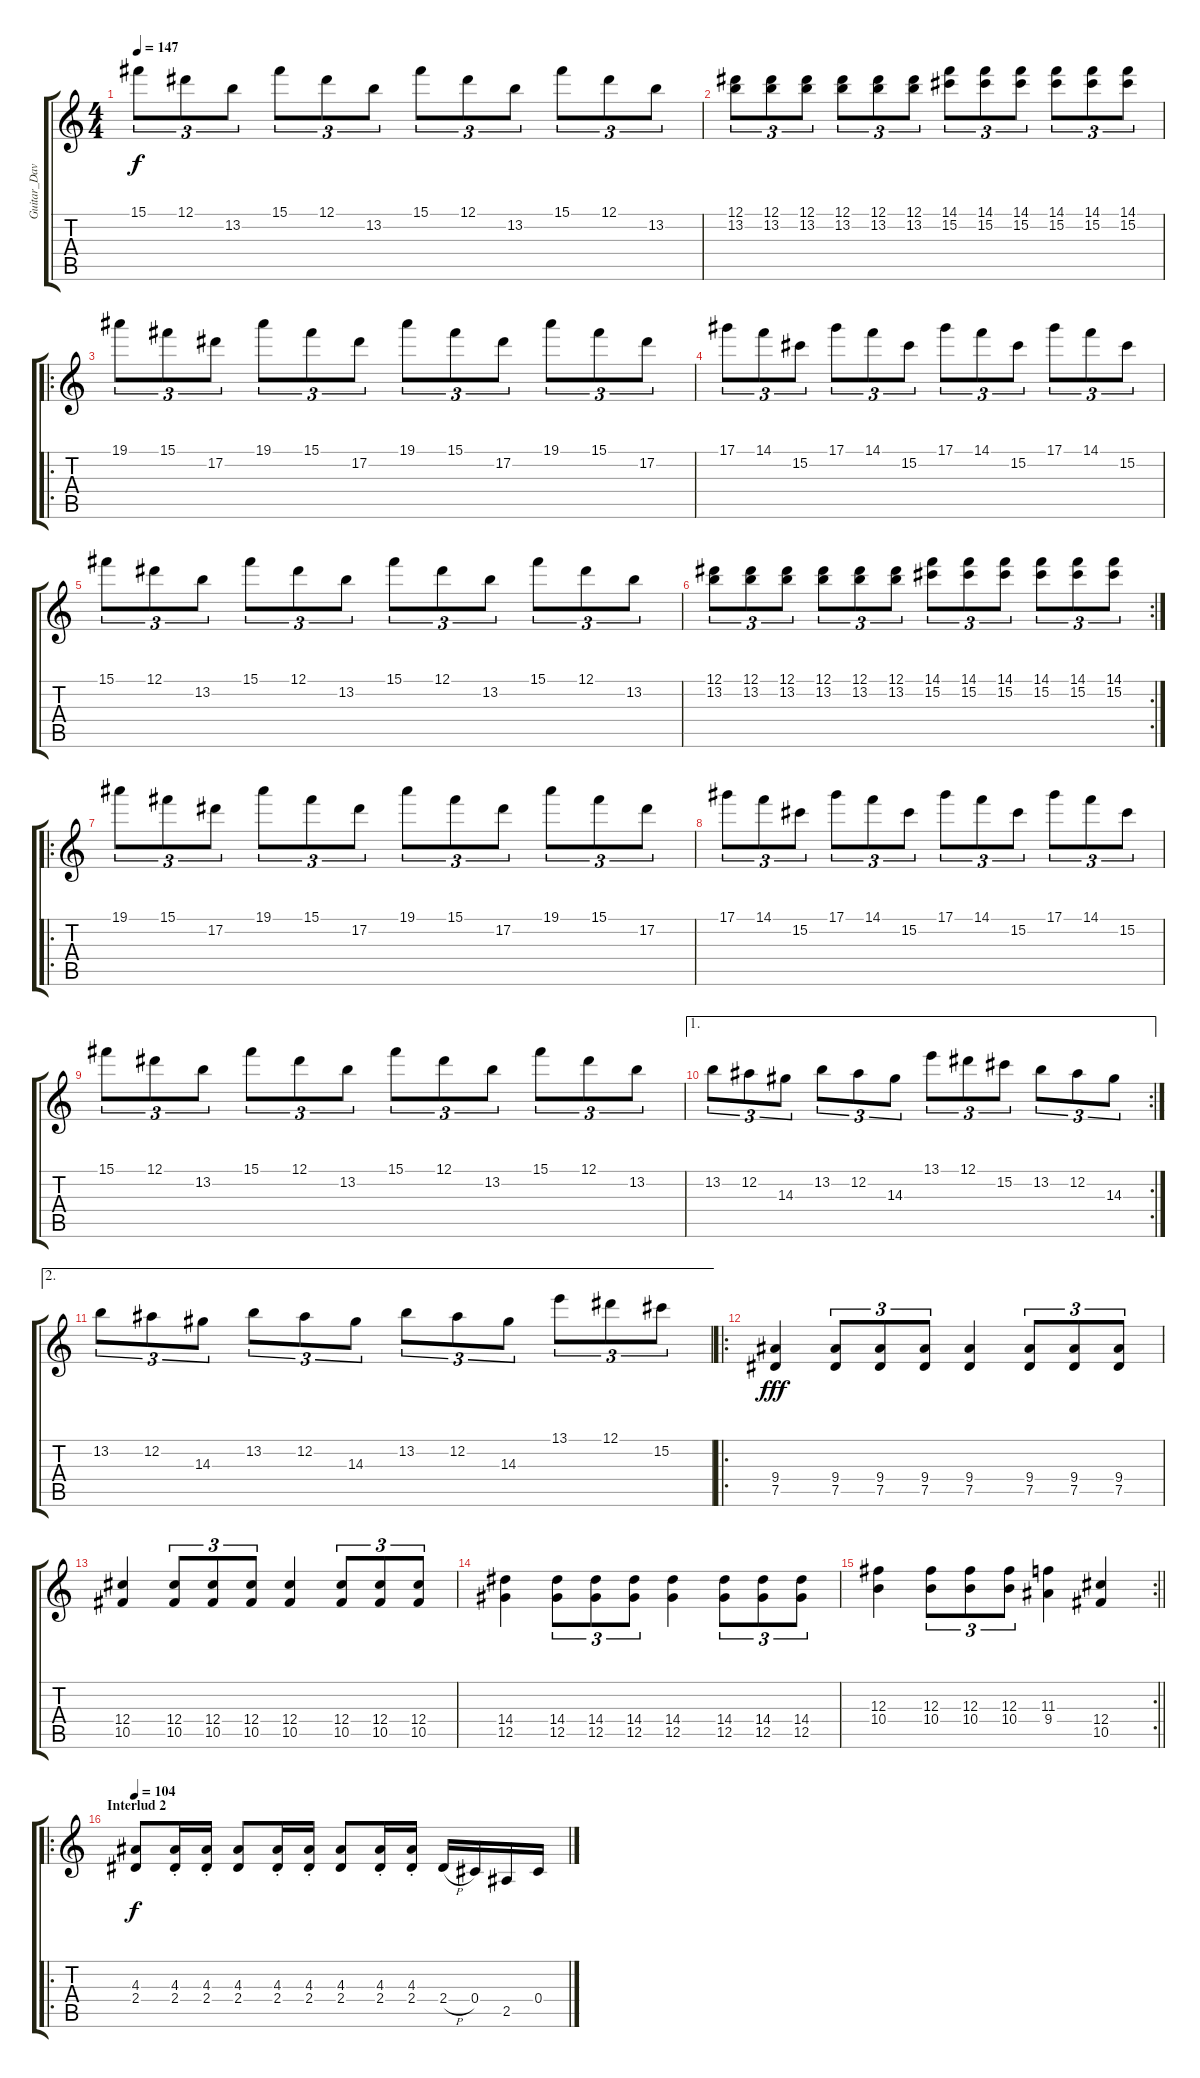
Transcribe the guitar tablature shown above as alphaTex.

\track ("Guitar_DaveMurray" "Guitar_Dav") {instrument distortionguitar}
\staff {score tabs}
\tuning (Eb4 Bb3 Gb3 Db3 Ab2 Eb2) {hide}
\ts (4 4)
\tempo 147
\clef g2
\ks c
15.1.8{tu (3 2) lyrics (0 "") lyrics (1 "") lyrics (2 "") lyrics (3 "") lyrics (4 "") dy f} 12.1.8{tu (3 2) lyrics (0 "") lyrics (1 "") lyrics (2 "") lyrics (3 "") lyrics (4 "")} 13.2.8{tu (3 2) lyrics (0 "") lyrics (1 "") lyrics (2 "") lyrics (3 "") lyrics (4 "")} 15.1.8{tu (3 2) lyrics (0 "") lyrics (1 "") lyrics (2 "") lyrics (3 "") lyrics (4 "")} 12.1.8{tu (3 2) lyrics (0 "") lyrics (1 "") lyrics (2 "") lyrics (3 "") lyrics (4 "")} 13.2.8{tu (3 2) lyrics (0 "") lyrics (1 "") lyrics (2 "") lyrics (3 "") lyrics (4 "")} 15.1.8{tu (3 2) lyrics (0 "") lyrics (1 "") lyrics (2 "") lyrics (3 "") lyrics (4 "")} 12.1.8{tu (3 2) lyrics (0 "") lyrics (1 "") lyrics (2 "") lyrics (3 "") lyrics (4 "")} 13.2.8{tu (3 2) lyrics (0 "") lyrics (1 "") lyrics (2 "") lyrics (3 "") lyrics (4 "")} 15.1.8{tu (3 2) lyrics (0 "") lyrics (1 "") lyrics (2 "") lyrics (3 "") lyrics (4 "")} 12.1.8{tu (3 2) lyrics (0 "") lyrics (1 "") lyrics (2 "") lyrics (3 "") lyrics (4 "")} 13.2.8{tu (3 2) lyrics (0 "") lyrics (1 "") lyrics (2 "") lyrics (3 "") lyrics (4 "")} |
(12.1 13.2).8{tu (3 2) lyrics (0 "") lyrics (1 "") lyrics (2 "") lyrics (3 "") lyrics (4 "")} (12.1 13.2).8{tu (3 2) lyrics (0 "") lyrics (1 "") lyrics (2 "") lyrics (3 "") lyrics (4 "")} (12.1 13.2).8{tu (3 2) lyrics (0 "") lyrics (1 "") lyrics (2 "") lyrics (3 "") lyrics (4 "")} (12.1 13.2).8{tu (3 2) lyrics (0 "") lyrics (1 "") lyrics (2 "") lyrics (3 "") lyrics (4 "")} (12.1 13.2).8{tu (3 2) lyrics (0 "") lyrics (1 "") lyrics (2 "") lyrics (3 "") lyrics (4 "")} (12.1 13.2).8{tu (3 2) lyrics (0 "") lyrics (1 "") lyrics (2 "") lyrics (3 "") lyrics (4 "")} (14.1 15.2).8{tu (3 2) lyrics (0 "") lyrics (1 "") lyrics (2 "") lyrics (3 "") lyrics (4 "")} (14.1 15.2).8{tu (3 2) lyrics (0 "") lyrics (1 "") lyrics (2 "") lyrics (3 "") lyrics (4 "")} (14.1 15.2).8{tu (3 2) lyrics (0 "") lyrics (1 "") lyrics (2 "") lyrics (3 "") lyrics (4 "")} (14.1 15.2).8{tu (3 2) lyrics (0 "") lyrics (1 "") lyrics (2 "") lyrics (3 "") lyrics (4 "")} (14.1 15.2).8{tu (3 2) lyrics (0 "") lyrics (1 "") lyrics (2 "") lyrics (3 "") lyrics (4 "")} (14.1 15.2).8{tu (3 2) lyrics (0 "") lyrics (1 "") lyrics (2 "") lyrics (3 "") lyrics (4 "")} |
\ro
19.1.8{tu (3 2) lyrics (0 "") lyrics (1 "") lyrics (2 "") lyrics (3 "") lyrics (4 "")} 15.1.8{tu (3 2) lyrics (0 "") lyrics (1 "") lyrics (2 "") lyrics (3 "") lyrics (4 "")} 17.2.8{tu (3 2) lyrics (0 "") lyrics (1 "") lyrics (2 "") lyrics (3 "") lyrics (4 "")} 19.1.8{tu (3 2) lyrics (0 "") lyrics (1 "") lyrics (2 "") lyrics (3 "") lyrics (4 "")} 15.1.8{tu (3 2) lyrics (0 "") lyrics (1 "") lyrics (2 "") lyrics (3 "") lyrics (4 "")} 17.2.8{tu (3 2) lyrics (0 "") lyrics (1 "") lyrics (2 "") lyrics (3 "") lyrics (4 "")} 19.1.8{tu (3 2) lyrics (0 "") lyrics (1 "") lyrics (2 "") lyrics (3 "") lyrics (4 "")} 15.1.8{tu (3 2) lyrics (0 "") lyrics (1 "") lyrics (2 "") lyrics (3 "") lyrics (4 "")} 17.2.8{tu (3 2) lyrics (0 "") lyrics (1 "") lyrics (2 "") lyrics (3 "") lyrics (4 "")} 19.1.8{tu (3 2) lyrics (0 "") lyrics (1 "") lyrics (2 "") lyrics (3 "") lyrics (4 "")} 15.1.8{tu (3 2) lyrics (0 "") lyrics (1 "") lyrics (2 "") lyrics (3 "") lyrics (4 "")} 17.2.8{tu (3 2) lyrics (0 "") lyrics (1 "") lyrics (2 "") lyrics (3 "") lyrics (4 "")} |
17.1.8{tu (3 2) lyrics (0 "") lyrics (1 "") lyrics (2 "") lyrics (3 "") lyrics (4 "")} 14.1.8{tu (3 2) lyrics (0 "") lyrics (1 "") lyrics (2 "") lyrics (3 "") lyrics (4 "")} 15.2.8{tu (3 2) lyrics (0 "") lyrics (1 "") lyrics (2 "") lyrics (3 "") lyrics (4 "")} 17.1.8{tu (3 2) lyrics (0 "") lyrics (1 "") lyrics (2 "") lyrics (3 "") lyrics (4 "")} 14.1.8{tu (3 2) lyrics (0 "") lyrics (1 "") lyrics (2 "") lyrics (3 "") lyrics (4 "")} 15.2.8{tu (3 2) lyrics (0 "") lyrics (1 "") lyrics (2 "") lyrics (3 "") lyrics (4 "")} 17.1.8{tu (3 2) lyrics (0 "") lyrics (1 "") lyrics (2 "") lyrics (3 "") lyrics (4 "")} 14.1.8{tu (3 2) lyrics (0 "") lyrics (1 "") lyrics (2 "") lyrics (3 "") lyrics (4 "")} 15.2.8{tu (3 2) lyrics (0 "") lyrics (1 "") lyrics (2 "") lyrics (3 "") lyrics (4 "")} 17.1.8{tu (3 2) lyrics (0 "") lyrics (1 "") lyrics (2 "") lyrics (3 "") lyrics (4 "")} 14.1.8{tu (3 2) lyrics (0 "") lyrics (1 "") lyrics (2 "") lyrics (3 "") lyrics (4 "")} 15.2.8{tu (3 2) lyrics (0 "") lyrics (1 "") lyrics (2 "") lyrics (3 "") lyrics (4 "")} |
15.1.8{tu (3 2) lyrics (0 "") lyrics (1 "") lyrics (2 "") lyrics (3 "") lyrics (4 "")} 12.1.8{tu (3 2) lyrics (0 "") lyrics (1 "") lyrics (2 "") lyrics (3 "") lyrics (4 "")} 13.2.8{tu (3 2) lyrics (0 "") lyrics (1 "") lyrics (2 "") lyrics (3 "") lyrics (4 "")} 15.1.8{tu (3 2) lyrics (0 "") lyrics (1 "") lyrics (2 "") lyrics (3 "") lyrics (4 "")} 12.1.8{tu (3 2) lyrics (0 "") lyrics (1 "") lyrics (2 "") lyrics (3 "") lyrics (4 "")} 13.2.8{tu (3 2) lyrics (0 "") lyrics (1 "") lyrics (2 "") lyrics (3 "") lyrics (4 "")} 15.1.8{tu (3 2) lyrics (0 "") lyrics (1 "") lyrics (2 "") lyrics (3 "") lyrics (4 "")} 12.1.8{tu (3 2) lyrics (0 "") lyrics (1 "") lyrics (2 "") lyrics (3 "") lyrics (4 "")} 13.2.8{tu (3 2) lyrics (0 "") lyrics (1 "") lyrics (2 "") lyrics (3 "") lyrics (4 "")} 15.1.8{tu (3 2) lyrics (0 "") lyrics (1 "") lyrics (2 "") lyrics (3 "") lyrics (4 "")} 12.1.8{tu (3 2) lyrics (0 "") lyrics (1 "") lyrics (2 "") lyrics (3 "") lyrics (4 "")} 13.2.8{tu (3 2) lyrics (0 "") lyrics (1 "") lyrics (2 "") lyrics (3 "") lyrics (4 "")} |
\rc 2
(12.1 13.2).8{tu (3 2) lyrics (0 "") lyrics (1 "") lyrics (2 "") lyrics (3 "") lyrics (4 "")} (12.1 13.2).8{tu (3 2) lyrics (0 "") lyrics (1 "") lyrics (2 "") lyrics (3 "") lyrics (4 "")} (12.1 13.2).8{tu (3 2) lyrics (0 "") lyrics (1 "") lyrics (2 "") lyrics (3 "") lyrics (4 "")} (12.1 13.2).8{tu (3 2) lyrics (0 "") lyrics (1 "") lyrics (2 "") lyrics (3 "") lyrics (4 "")} (12.1 13.2).8{tu (3 2) lyrics (0 "") lyrics (1 "") lyrics (2 "") lyrics (3 "") lyrics (4 "")} (12.1 13.2).8{tu (3 2) lyrics (0 "") lyrics (1 "") lyrics (2 "") lyrics (3 "") lyrics (4 "")} (14.1 15.2).8{tu (3 2) lyrics (0 "") lyrics (1 "") lyrics (2 "") lyrics (3 "") lyrics (4 "")} (14.1 15.2).8{tu (3 2) lyrics (0 "") lyrics (1 "") lyrics (2 "") lyrics (3 "") lyrics (4 "")} (14.1 15.2).8{tu (3 2) lyrics (0 "") lyrics (1 "") lyrics (2 "") lyrics (3 "") lyrics (4 "")} (14.1 15.2).8{tu (3 2) lyrics (0 "") lyrics (1 "") lyrics (2 "") lyrics (3 "") lyrics (4 "")} (14.1 15.2).8{tu (3 2) lyrics (0 "") lyrics (1 "") lyrics (2 "") lyrics (3 "") lyrics (4 "")} (14.1 15.2).8{tu (3 2) lyrics (0 "") lyrics (1 "") lyrics (2 "") lyrics (3 "") lyrics (4 "")} |
\ro
19.1.8{tu (3 2) lyrics (0 "") lyrics (1 "") lyrics (2 "") lyrics (3 "") lyrics (4 "")} 15.1.8{tu (3 2) lyrics (0 "") lyrics (1 "") lyrics (2 "") lyrics (3 "") lyrics (4 "")} 17.2.8{tu (3 2) lyrics (0 "") lyrics (1 "") lyrics (2 "") lyrics (3 "") lyrics (4 "")} 19.1.8{tu (3 2) lyrics (0 "") lyrics (1 "") lyrics (2 "") lyrics (3 "") lyrics (4 "")} 15.1.8{tu (3 2) lyrics (0 "") lyrics (1 "") lyrics (2 "") lyrics (3 "") lyrics (4 "")} 17.2.8{tu (3 2) lyrics (0 "") lyrics (1 "") lyrics (2 "") lyrics (3 "") lyrics (4 "")} 19.1.8{tu (3 2) lyrics (0 "") lyrics (1 "") lyrics (2 "") lyrics (3 "") lyrics (4 "")} 15.1.8{tu (3 2) lyrics (0 "") lyrics (1 "") lyrics (2 "") lyrics (3 "") lyrics (4 "")} 17.2.8{tu (3 2) lyrics (0 "") lyrics (1 "") lyrics (2 "") lyrics (3 "") lyrics (4 "")} 19.1.8{tu (3 2) lyrics (0 "") lyrics (1 "") lyrics (2 "") lyrics (3 "") lyrics (4 "")} 15.1.8{tu (3 2) lyrics (0 "") lyrics (1 "") lyrics (2 "") lyrics (3 "") lyrics (4 "")} 17.2.8{tu (3 2) lyrics (0 "") lyrics (1 "") lyrics (2 "") lyrics (3 "") lyrics (4 "")} |
17.1.8{tu (3 2) lyrics (0 "") lyrics (1 "") lyrics (2 "") lyrics (3 "") lyrics (4 "")} 14.1.8{tu (3 2) lyrics (0 "") lyrics (1 "") lyrics (2 "") lyrics (3 "") lyrics (4 "")} 15.2.8{tu (3 2) lyrics (0 "") lyrics (1 "") lyrics (2 "") lyrics (3 "") lyrics (4 "")} 17.1.8{tu (3 2) lyrics (0 "") lyrics (1 "") lyrics (2 "") lyrics (3 "") lyrics (4 "")} 14.1.8{tu (3 2) lyrics (0 "") lyrics (1 "") lyrics (2 "") lyrics (3 "") lyrics (4 "")} 15.2.8{tu (3 2) lyrics (0 "") lyrics (1 "") lyrics (2 "") lyrics (3 "") lyrics (4 "")} 17.1.8{tu (3 2) lyrics (0 "") lyrics (1 "") lyrics (2 "") lyrics (3 "") lyrics (4 "")} 14.1.8{tu (3 2) lyrics (0 "") lyrics (1 "") lyrics (2 "") lyrics (3 "") lyrics (4 "")} 15.2.8{tu (3 2) lyrics (0 "") lyrics (1 "") lyrics (2 "") lyrics (3 "") lyrics (4 "")} 17.1.8{tu (3 2) lyrics (0 "") lyrics (1 "") lyrics (2 "") lyrics (3 "") lyrics (4 "")} 14.1.8{tu (3 2) lyrics (0 "") lyrics (1 "") lyrics (2 "") lyrics (3 "") lyrics (4 "")} 15.2.8{tu (3 2) lyrics (0 "") lyrics (1 "") lyrics (2 "") lyrics (3 "") lyrics (4 "")} |
15.1.8{tu (3 2) lyrics (0 "") lyrics (1 "") lyrics (2 "") lyrics (3 "") lyrics (4 "")} 12.1.8{tu (3 2) lyrics (0 "") lyrics (1 "") lyrics (2 "") lyrics (3 "") lyrics (4 "")} 13.2.8{tu (3 2) lyrics (0 "") lyrics (1 "") lyrics (2 "") lyrics (3 "") lyrics (4 "")} 15.1.8{tu (3 2) lyrics (0 "") lyrics (1 "") lyrics (2 "") lyrics (3 "") lyrics (4 "")} 12.1.8{tu (3 2) lyrics (0 "") lyrics (1 "") lyrics (2 "") lyrics (3 "") lyrics (4 "")} 13.2.8{tu (3 2) lyrics (0 "") lyrics (1 "") lyrics (2 "") lyrics (3 "") lyrics (4 "")} 15.1.8{tu (3 2) lyrics (0 "") lyrics (1 "") lyrics (2 "") lyrics (3 "") lyrics (4 "")} 12.1.8{tu (3 2) lyrics (0 "") lyrics (1 "") lyrics (2 "") lyrics (3 "") lyrics (4 "")} 13.2.8{tu (3 2) lyrics (0 "") lyrics (1 "") lyrics (2 "") lyrics (3 "") lyrics (4 "")} 15.1.8{tu (3 2) lyrics (0 "") lyrics (1 "") lyrics (2 "") lyrics (3 "") lyrics (4 "")} 12.1.8{tu (3 2) lyrics (0 "") lyrics (1 "") lyrics (2 "") lyrics (3 "") lyrics (4 "")} 13.2.8{tu (3 2) lyrics (0 "") lyrics (1 "") lyrics (2 "") lyrics (3 "") lyrics (4 "")} |
\ae 1
\rc 2
13.2.8{tu (3 2) lyrics (0 "") lyrics (1 "") lyrics (2 "") lyrics (3 "") lyrics (4 "")} 12.2.8{tu (3 2) lyrics (0 "") lyrics (1 "") lyrics (2 "") lyrics (3 "") lyrics (4 "")} 14.3.8{tu (3 2) lyrics (0 "") lyrics (1 "") lyrics (2 "") lyrics (3 "") lyrics (4 "")} 13.2.8{tu (3 2) lyrics (0 "") lyrics (1 "") lyrics (2 "") lyrics (3 "") lyrics (4 "")} 12.2.8{tu (3 2) lyrics (0 "") lyrics (1 "") lyrics (2 "") lyrics (3 "") lyrics (4 "")} 14.3.8{tu (3 2) lyrics (0 "") lyrics (1 "") lyrics (2 "") lyrics (3 "") lyrics (4 "")} 13.1.8{tu (3 2) lyrics (0 "") lyrics (1 "") lyrics (2 "") lyrics (3 "") lyrics (4 "")} 12.1.8{tu (3 2) lyrics (0 "") lyrics (1 "") lyrics (2 "") lyrics (3 "") lyrics (4 "")} 15.2.8{tu (3 2) lyrics (0 "") lyrics (1 "") lyrics (2 "") lyrics (3 "") lyrics (4 "")} 13.2.8{tu (3 2) lyrics (0 "") lyrics (1 "") lyrics (2 "") lyrics (3 "") lyrics (4 "")} 12.2.8{tu (3 2) lyrics (0 "") lyrics (1 "") lyrics (2 "") lyrics (3 "") lyrics (4 "")} 14.3.8{tu (3 2) lyrics (0 "") lyrics (1 "") lyrics (2 "") lyrics (3 "") lyrics (4 "")} |
\ae 2
13.2.8{tu (3 2) lyrics (0 "") lyrics (1 "") lyrics (2 "") lyrics (3 "") lyrics (4 "")} 12.2.8{tu (3 2) lyrics (0 "") lyrics (1 "") lyrics (2 "") lyrics (3 "") lyrics (4 "")} 14.3.8{tu (3 2) lyrics (0 "") lyrics (1 "") lyrics (2 "") lyrics (3 "") lyrics (4 "")} 13.2.8{tu (3 2) lyrics (0 "") lyrics (1 "") lyrics (2 "") lyrics (3 "") lyrics (4 "")} 12.2.8{tu (3 2) lyrics (0 "") lyrics (1 "") lyrics (2 "") lyrics (3 "") lyrics (4 "")} 14.3.8{tu (3 2) lyrics (0 "") lyrics (1 "") lyrics (2 "") lyrics (3 "") lyrics (4 "")} 13.2.8{tu (3 2) lyrics (0 "") lyrics (1 "") lyrics (2 "") lyrics (3 "") lyrics (4 "")} 12.2.8{tu (3 2) lyrics (0 "") lyrics (1 "") lyrics (2 "") lyrics (3 "") lyrics (4 "")} 14.3.8{tu (3 2) lyrics (0 "") lyrics (1 "") lyrics (2 "") lyrics (3 "") lyrics (4 "")} 13.1.8{tu (3 2) lyrics (0 "") lyrics (1 "") lyrics (2 "") lyrics (3 "") lyrics (4 "")} 12.1.8{tu (3 2) lyrics (0 "") lyrics (1 "") lyrics (2 "") lyrics (3 "") lyrics (4 "")} 15.2.8{tu (3 2) lyrics (0 "") lyrics (1 "") lyrics (2 "") lyrics (3 "") lyrics (4 "")} |
\ro
(9.4 7.5).4{lyrics (0 "") lyrics (1 "") lyrics (2 "") lyrics (3 "") lyrics (4 "") dy fff volume 15 instrument distortionguitar} (9.4 7.5).8{tu (3 2) lyrics (0 "") lyrics (1 "") lyrics (2 "") lyrics (3 "") lyrics (4 "")} (9.4 7.5).8{tu (3 2) lyrics (0 "") lyrics (1 "") lyrics (2 "") lyrics (3 "") lyrics (4 "")} (9.4 7.5).8{tu (3 2) lyrics (0 "") lyrics (1 "") lyrics (2 "") lyrics (3 "") lyrics (4 "")} (9.4 7.5).4{lyrics (0 "") lyrics (1 "") lyrics (2 "") lyrics (3 "") lyrics (4 "")} (9.4 7.5).8{tu (3 2) lyrics (0 "") lyrics (1 "") lyrics (2 "") lyrics (3 "") lyrics (4 "")} (9.4 7.5).8{tu (3 2) lyrics (0 "") lyrics (1 "") lyrics (2 "") lyrics (3 "") lyrics (4 "")} (9.4 7.5).8{tu (3 2) lyrics (0 "") lyrics (1 "") lyrics (2 "") lyrics (3 "") lyrics (4 "")} |
(12.4 10.5).4{lyrics (0 "") lyrics (1 "") lyrics (2 "") lyrics (3 "") lyrics (4 "")} (12.4 10.5).8{tu (3 2) lyrics (0 "") lyrics (1 "") lyrics (2 "") lyrics (3 "") lyrics (4 "")} (12.4 10.5).8{tu (3 2) lyrics (0 "") lyrics (1 "") lyrics (2 "") lyrics (3 "") lyrics (4 "")} (12.4 10.5).8{tu (3 2) lyrics (0 "") lyrics (1 "") lyrics (2 "") lyrics (3 "") lyrics (4 "")} (12.4 10.5).4{lyrics (0 "") lyrics (1 "") lyrics (2 "") lyrics (3 "") lyrics (4 "")} (12.4 10.5).8{tu (3 2) lyrics (0 "") lyrics (1 "") lyrics (2 "") lyrics (3 "") lyrics (4 "")} (12.4 10.5).8{tu (3 2) lyrics (0 "") lyrics (1 "") lyrics (2 "") lyrics (3 "") lyrics (4 "")} (12.4 10.5).8{tu (3 2) lyrics (0 "") lyrics (1 "") lyrics (2 "") lyrics (3 "") lyrics (4 "")} |
(14.4 12.5).4{lyrics (0 "") lyrics (1 "") lyrics (2 "") lyrics (3 "") lyrics (4 "")} (14.4 12.5).8{tu (3 2) lyrics (0 "") lyrics (1 "") lyrics (2 "") lyrics (3 "") lyrics (4 "")} (14.4 12.5).8{tu (3 2) lyrics (0 "") lyrics (1 "") lyrics (2 "") lyrics (3 "") lyrics (4 "")} (14.4 12.5).8{tu (3 2) lyrics (0 "") lyrics (1 "") lyrics (2 "") lyrics (3 "") lyrics (4 "")} (14.4 12.5).4{lyrics (0 "") lyrics (1 "") lyrics (2 "") lyrics (3 "") lyrics (4 "")} (14.4 12.5).8{tu (3 2) lyrics (0 "") lyrics (1 "") lyrics (2 "") lyrics (3 "") lyrics (4 "")} (14.4 12.5).8{tu (3 2) lyrics (0 "") lyrics (1 "") lyrics (2 "") lyrics (3 "") lyrics (4 "")} (14.4 12.5).8{tu (3 2) lyrics (0 "") lyrics (1 "") lyrics (2 "") lyrics (3 "") lyrics (4 "")} |
\rc 2
\barLineRight lightlight
(12.3 10.4).4{lyrics (0 "") lyrics (1 "") lyrics (2 "") lyrics (3 "") lyrics (4 "")} (12.3 10.4).8{tu (3 2) lyrics (0 "") lyrics (1 "") lyrics (2 "") lyrics (3 "") lyrics (4 "")} (12.3 10.4).8{tu (3 2) lyrics (0 "") lyrics (1 "") lyrics (2 "") lyrics (3 "") lyrics (4 "")} (12.3 10.4).8{tu (3 2) lyrics (0 "") lyrics (1 "") lyrics (2 "") lyrics (3 "") lyrics (4 "")} (11.3 9.4).4{lyrics (0 "") lyrics (1 "") lyrics (2 "") lyrics (3 "") lyrics (4 "")} (12.4 10.5).4{lyrics (0 "") lyrics (1 "") lyrics (2 "") lyrics (3 "") lyrics (4 "")} |
\ro
\section ("" "Interlud 2")
\tempo 104
(4.3 2.4).8{lyrics (0 "") lyrics (1 "") lyrics (2 "") lyrics (3 "") lyrics (4 "") dy f} (4.3{st} 2.4{st}).16{lyrics (0 "") lyrics (1 "") lyrics (2 "") lyrics (3 "") lyrics (4 "")} (4.3{st} 2.4{st}).16{lyrics (0 "") lyrics (1 "") lyrics (2 "") lyrics (3 "") lyrics (4 "")} (4.3 2.4).8{lyrics (0 "") lyrics (1 "") lyrics (2 "") lyrics (3 "") lyrics (4 "")} (4.3{st} 2.4{st}).16{lyrics (0 "") lyrics (1 "") lyrics (2 "") lyrics (3 "") lyrics (4 "")} (4.3{st} 2.4{st}).16{lyrics (0 "") lyrics (1 "") lyrics (2 "") lyrics (3 "") lyrics (4 "")} (4.3 2.4).8{lyrics (0 "") lyrics (1 "") lyrics (2 "") lyrics (3 "") lyrics (4 "")} (4.3{st} 2.4{st}).16{lyrics (0 "") lyrics (1 "") lyrics (2 "") lyrics (3 "") lyrics (4 "")} (4.3{st} 2.4{st}).16{lyrics (0 "") lyrics (1 "") lyrics (2 "") lyrics (3 "") lyrics (4 "")} 2.4{h}.16{lyrics (0 "") lyrics (1 "") lyrics (2 "") lyrics (3 "") lyrics (4 "")} 0.4.16{lyrics (0 "") lyrics (1 "") lyrics (2 "") lyrics (3 "") lyrics (4 "")} 2.5.16{lyrics (0 "") lyrics (1 "") lyrics (2 "") lyrics (3 "") lyrics (4 "")} 0.4.16{lyrics (0 "") lyrics (1 "") lyrics (2 "") lyrics (3 "") lyrics (4 "")}
